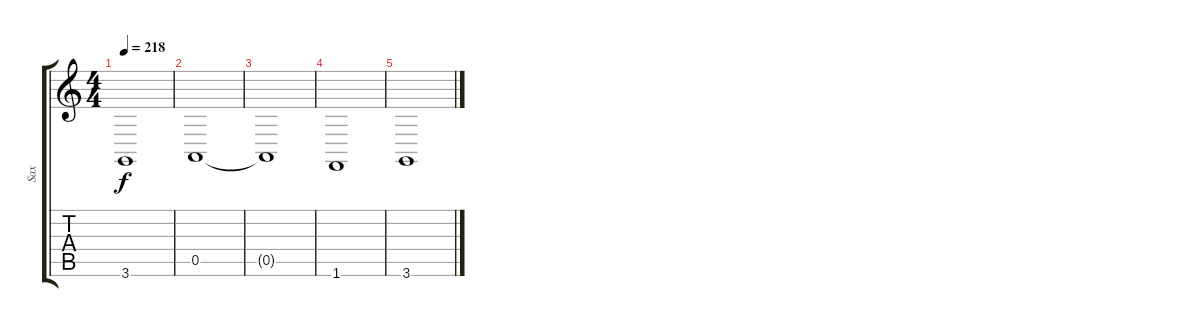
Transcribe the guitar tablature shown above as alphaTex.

\track ("Sax" "Sax") {instrument baritonesax}
\staff {score tabs}
\tuning (E4 B3 G3 D3 A2 E2) {hide}
\ts (4 4)
\tempo 218
\clef g2
\ks c
3.6.1{dy f} |
0.5.1 |
0.5{t}.1 |
1.6.1 |
3.6.1
